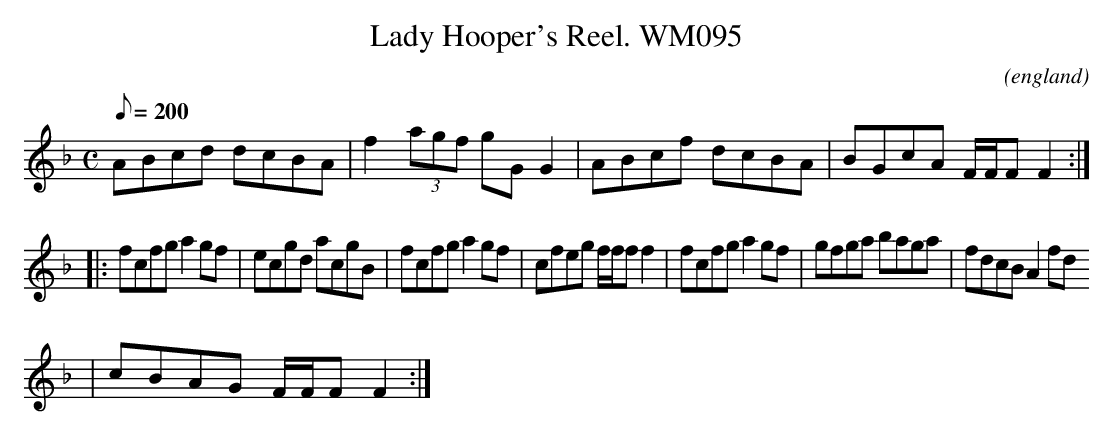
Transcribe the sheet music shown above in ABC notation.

X:1
T:Lady Hooper's Reel. WM095
O:england
M:C
L:1/8
Q:200
C:
W:
K:FMaj
ABcd dcBA|f2(3agf gGG2|ABcf dcBA|BGcA F/F/FF2:|
|:fcfg a2gf|ecgd acgB|fcfga2gf|cfeg f/f/ff2|fcfga2gf|gfga baga|fdcBA2fd
|cBAG F/F/FF2:|]
